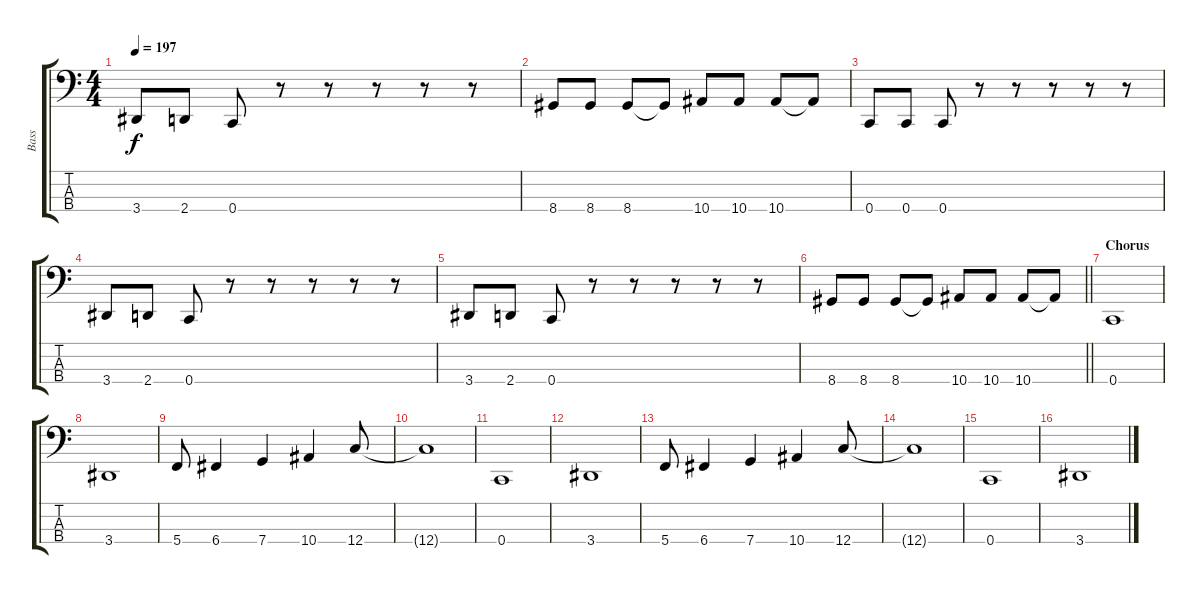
\track ("Bass" "Bass") {instrument electricbassfinger}
\staff {score tabs}
\tuning (F2 C2 G1 C1) {hide}
\ts (4 4)
\tempo 197
\clef f4
\ks c
3.4.8{dy f} 2.4.8 0.4.8 r.8 r.8 r.8 r.8 r.8 |
8.4.8 8.4.8 8.4.8 8.4{t}.8 10.4.8 10.4.8 10.4.8 10.4{t}.8 |
0.4.8 0.4.8 0.4.8 r.8 r.8 r.8 r.8 r.8 |
3.4.8 2.4.8 0.4.8 r.8 r.8 r.8 r.8 r.8 |
3.4.8 2.4.8 0.4.8 r.8 r.8 r.8 r.8 r.8 |
\barLineRight lightlight
8.4.8 8.4.8 8.4.8 8.4{t}.8 10.4.8 10.4.8 10.4.8 10.4{t}.8 |
\section ("" "Chorus")
0.4.1 |
3.4.1 |
5.4.8 6.4.4 7.4.4 10.4.4 12.4.8 |
12.4{t}.1 |
0.4.1 |
3.4.1 |
5.4.8 6.4.4 7.4.4 10.4.4 12.4.8 |
12.4{t}.1 |
0.4.1 |
3.4.1
